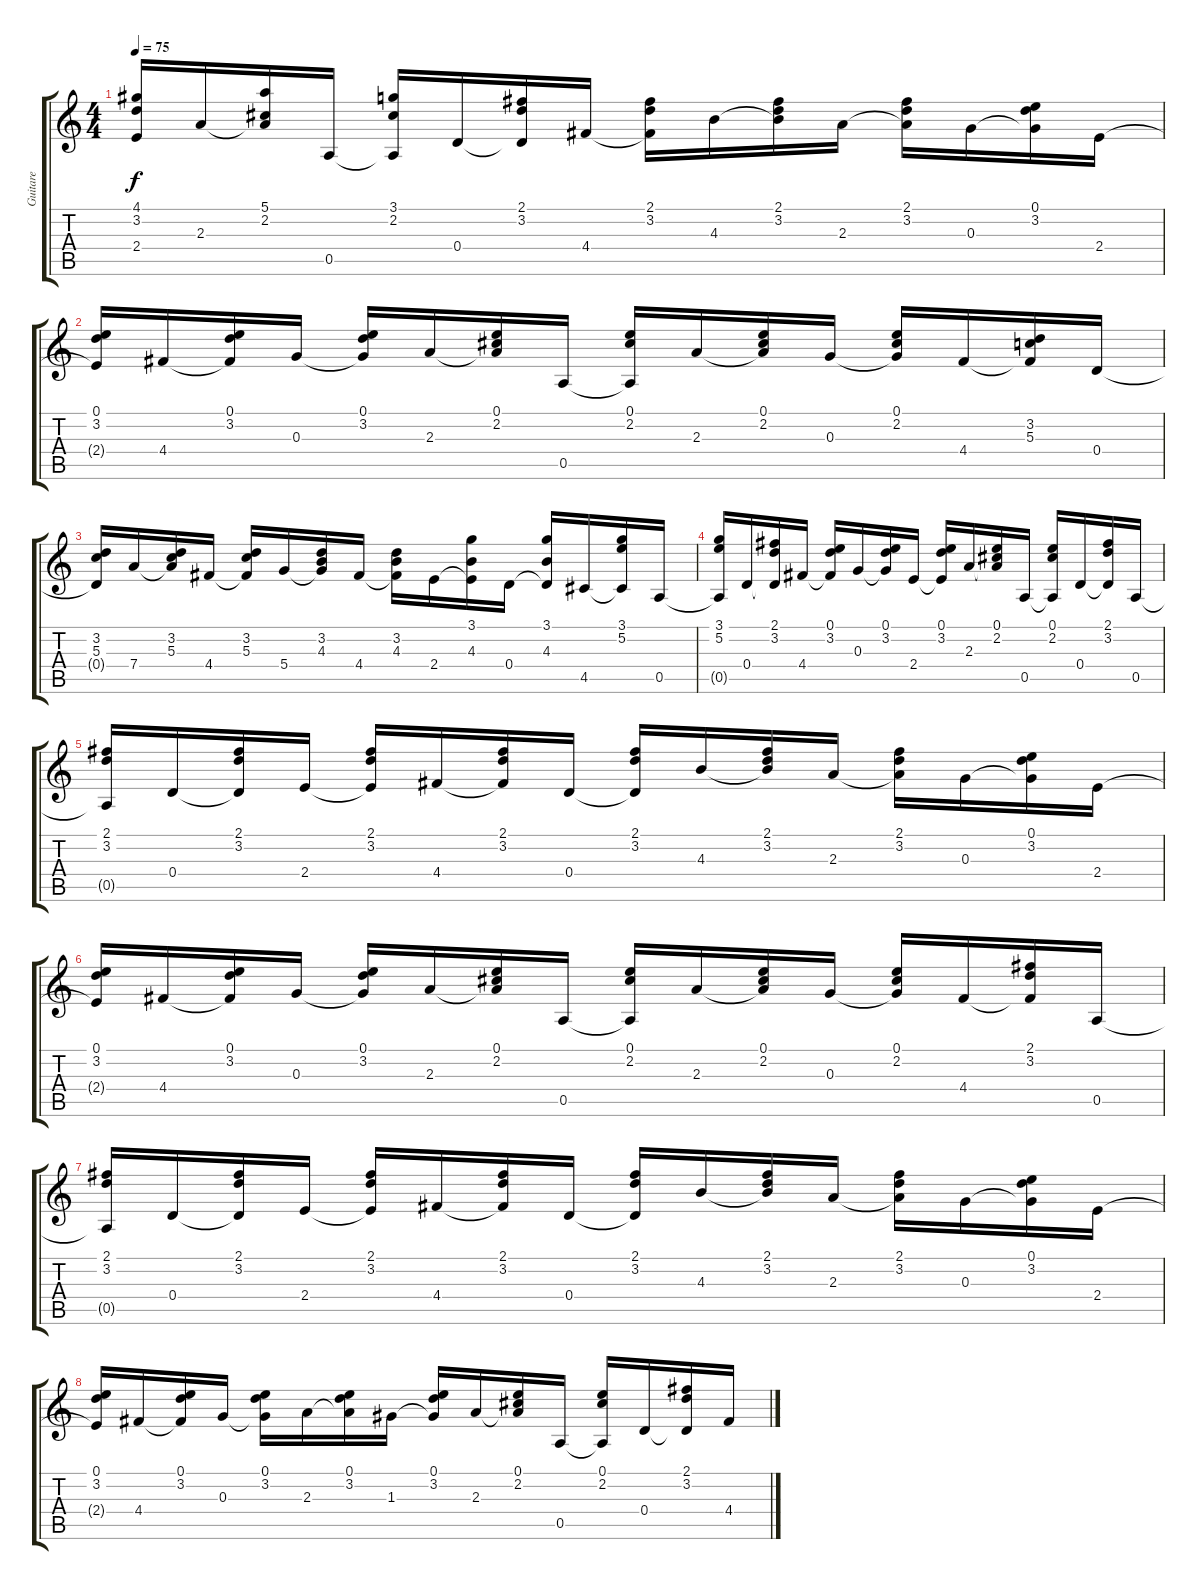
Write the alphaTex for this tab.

\track ("Guitare" "Guitare") {instrument acousticguitarsteel}
\staff {score tabs}
\tuning (E4 B3 G3 D3 A2 E2) {hide}
\ts (4 4)
\tempo 75
\clef g2
\ks c
(4.1 3.2 2.4{t}).16{dy f} 2.3.16 (5.1 2.2 2.3{t}).16 0.5.16 (3.1 2.2 0.5{t}).16 0.4.16 (2.1 3.2 0.4{t}).16 4.4.16 (2.1 3.2 4.4{t}).16 4.3.16 (2.1 3.2 4.3{t}).16 2.3.16 (2.1 3.2 2.3{t}).16 0.3.16 (0.1 3.2 0.3{t}).16 2.4.16 |
(0.1 3.2 2.4{t}).16 4.4.16 (0.1 3.2 4.4{t}).16 0.3.16 (0.1 3.2 0.3{t}).16 2.3.16 (0.1 2.2 2.3{t}).16 0.5.16 (0.1 2.2 0.5{t}).16 2.3.16 (0.1 2.2 2.3{t}).16 0.3.16 (0.1 2.2 0.3{t}).16 4.4.16 (3.2 5.3 4.4{t}).16 0.4.16 |
(3.2 5.3 0.4{t}).16 7.4.16 (3.2 5.3 7.4{t}).16 4.4.16 (3.2 5.3 4.4{t}).16 5.4.16 (3.2 4.3 5.4{t}).16 4.4.16 (3.2 4.3 4.4{t}).16 2.4.16 (3.1 4.3 2.4{t}).16 0.4.16 (3.1 4.3 0.4{t}).16 4.5.16 (3.1 5.2 4.5{t}).16 0.5.16 |
(3.1 5.2 0.5{t}).16 0.4.16 (2.1 3.2 0.4{t}).16 4.4.16 (0.1 3.2 4.4{t}).16 0.3.16 (0.1 3.2 0.3{t}).16 2.4.16 (0.1 3.2 2.4{t}).16 2.3.16 (0.1 2.2 2.3{t}).16 0.5.16 (0.1 2.2 0.5{t}).16 0.4.16 (2.1 3.2 0.4{t}).16 0.5.16 |
(2.1 3.2 0.5{t}).16 0.4.16 (2.1 3.2 0.4{t}).16 2.4.16 (2.1 3.2 2.4{t}).16 4.4.16 (2.1 3.2 4.4{t}).16 0.4.16 (2.1 3.2 0.4{t}).16 4.3.16 (2.1 3.2 4.3{t}).16 2.3.16 (2.1 3.2 2.3{t}).16 0.3.16 (0.1 3.2 0.3{t}).16 2.4.16 |
(0.1 3.2 2.4{t}).16 4.4.16 (0.1 3.2 4.4{t}).16 0.3.16 (0.1 3.2 0.3{t}).16 2.3.16 (0.1 2.2 2.3{t}).16 0.5.16 (0.1 2.2 0.5{t}).16 2.3.16 (0.1 2.2 2.3{t}).16 0.3.16 (0.1 2.2 0.3{t}).16 4.4.16 (2.1 3.2 4.4{t}).16 0.5.16 |
(2.1 3.2 0.5{t}).16 0.4.16 (2.1 3.2 0.4{t}).16 2.4.16 (2.1 3.2 2.4{t}).16 4.4.16 (2.1 3.2 4.4{t}).16 0.4.16 (2.1 3.2 0.4{t}).16 4.3.16 (2.1 3.2 4.3{t}).16 2.3.16 (2.1 3.2 2.3{t}).16 0.3.16 (0.1 3.2 0.3{t}).16 2.4.16 |
(0.1 3.2 2.4{t}).16 4.4.16 (0.1 3.2 4.4{t}).16 0.3.16 (0.1 3.2 0.3{t}).16 2.3.16 (0.1 3.2 2.3{t}).16 1.3.16 (0.1 3.2 1.3{t}).16 2.3.16 (0.1 2.2 2.3{t}).16 0.5.16 (0.1 2.2 0.5{t}).16 0.4.16 (2.1 3.2 0.4{t}).16 4.4.16
